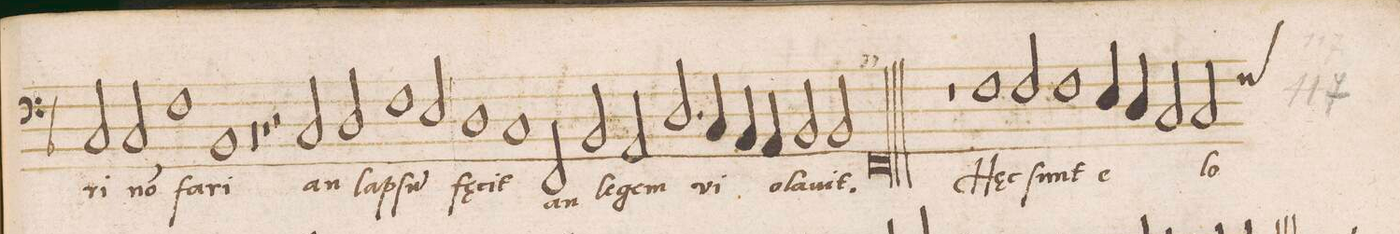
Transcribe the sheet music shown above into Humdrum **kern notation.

**kern	**text
*I"BASVS	*
*clefF4	*
*k[b-]	*
*met(C|)	*
*M2/1	*
2C/	-ri
2C/	n(on)
=58-	=58-
1F	fa-
1BB-	-ri
=59-	=59-
0r	.
=60-	=60-
1r	.
2r	.
2C/	an
=61-	=61-
2D/	lap-
1F	-ſu(m)
2E/	.
=62-	=62-
1D	fę-
1C	-cit
=63-	=63-
2FF/	an
2BB-/	le-
2AA/	-gem
2.D/	vi-
=64-	=64-
4C/	.
4BB-/	.
4AA/	.
2BB-/	-o-
2BB-/	-la-
=65-	=65-
0FFl	-uit.
=66||	=66||
1r	.
1F	Hęc
=67-	=67-
2F/	ſunt
1F	e-
4E/	.
4D/	.
=68-	=68-
2C/	.
*custos:F	*
2C/	-lo-
*-	*-
